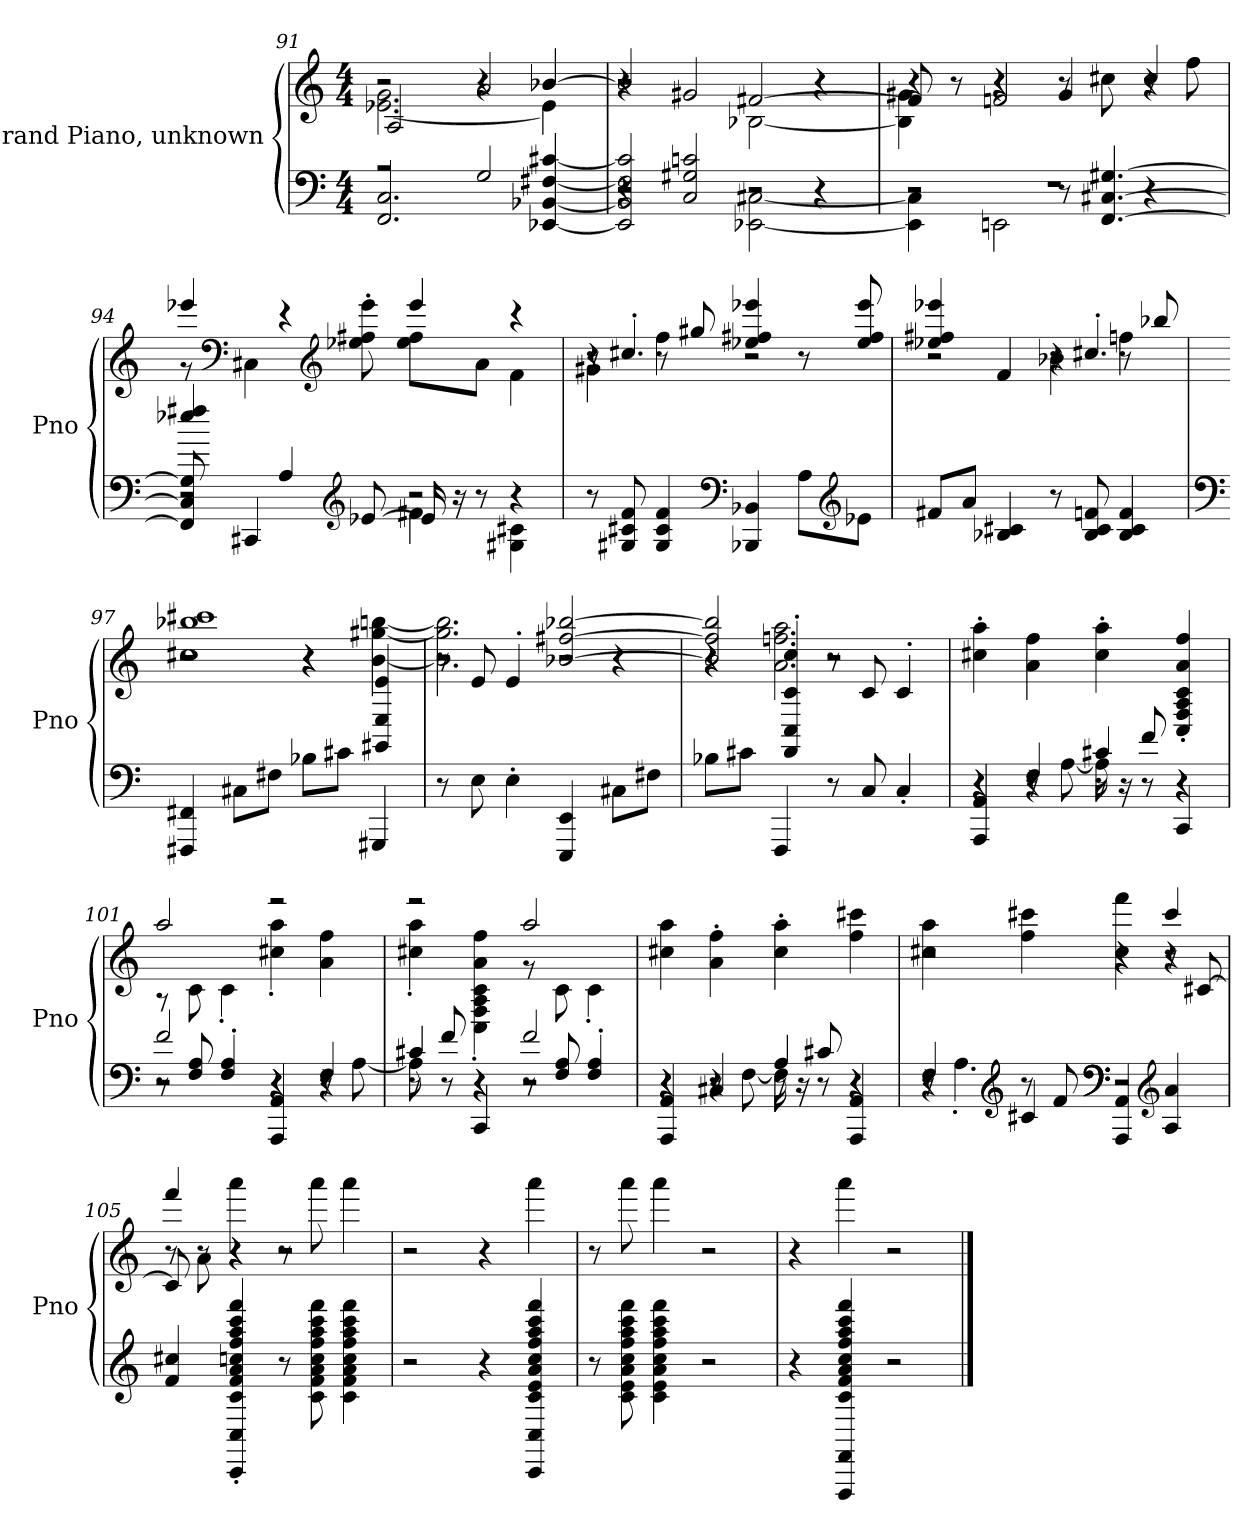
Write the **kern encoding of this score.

**kern	**kern
*part1	*part1
*staff2	*staff1
*I"Grand Piano, unknown	*
*I'Pno	*
*clefF4	*clefG2
*k[]	*k[]
*M4/4	*M4/4
=91	=91
*^	*^
*	*	*	*^
2r	2.FF/ 2.C/	2r	[2.e-X\ 2.g\	2A/
2G/	.	4r	.	2a/
.	[4EE-X/ [4BB-X/ [4F#X/ [4c#X/	[4b-X/	4e-\]	.
!!LO:PB:g=z	!!	!!
=92	=92	=92	=92	=92
*	*^	*	*	*
4r	2r	2EE-/] 2BB-/] 2F#/] 2c#/]	2b-/]	2r	4r
2C/ 2G#X/ 2cn/	.	.	.	.	2g#X/
.	[2EE-X\ [2C#X\	2r	[2f#X/	[2B-X\	.
4r	.	.	.	.	4r
=93	=93	=93	=93	=93	=93
1r	4EE-\] 4C#\]	2r	8f#/]	4B-\] 4g#X\	4r
.	.	.	8r	.	.
.	2EEn\	.	4r	4r	2fn/
.	.	8r	4g#/	8r	.
.	.	[4.FF/ [4.C#X/ [4.G#X/	.	8cc#X\	.
.	4r	.	4cc#/	8r	4r
.	.	.	.	8ff\	.
*	*	*	*	*v	*v
=94	=94	=94	=94	=94
4ee-X/ 4ff#X/	2r	8FF/] 8C#/] 8G#/]	4eee-X/	8r
*	*	*	*clefF4	*
.	.	4CC#X/	.	4C#X\
4A/	.	.	4r	.
*clefG2	*	*	*clefG2	*
.	.	[8e-X/	.	8ee-X\' 8ff#X\' 8eee-\'
2r	4f#X\	16e-/]	4eee-/	8ee-\ 8ff#\L
.	.	16r	.	.
.	.	8r	.	8a\J
.	4G#X\ 4c#X\	4r	4r	4f\
*v	*v	*v	*	*
!!LO:LB:g=z
=95	=95	=95
*	*	*^
8r	4r	4g#X\	8r
8G#X/ 8c#X/ 8f/	.	.	4.cc#X'/
4G#/ 4c#/ 4f/	8r	4ff\	.
.	8gg#X/	.	.
*clefF4	*	*	*
4BBB-X/ 4BB-X/	4ee-X/ 4ff#X/ 4eee-X/	2r	2r
8A\L	8r	.	.
*clefG2	*	*	*
8e-X\J	8ee-/ 8ff#/ 8eee-/	.	.
=96	=96	=96	=96
8f#X/L	4ee-X/ 4ff#X/ 4eee-X/	2r	2r
8a/J	.	.	.
4B-X/ 4c#X/	4f/	.	.
8r	4r	4b-X\	8r
8B-/ 8c#/ 8fn/	.	.	4.cc#X'/
4B-/ 4c#/ 4f/	8r	4ffn\	.
.	8bb-X/	.	.
=97	=97	=97	=97
*clefF4	*	*	*
4FFF#X/ 4FF#X/	1cc#X 1bb-X 1ccc#X	2r	2r
8C#X\L	.	.	.
8F#X\J	.	.	.
8B-X\L	.	4r	4r
8c#X\J	.	.	.
4GGG#X/	.	[4b\ [4gg#X\ [4bbn\	4GG#X/ 4E/ 4e/
!!LO:LB:g=z	!!	!!
=98	=98	=98	=98
8r	2r	2.b\] 2.gg#\] 2.bb\]	8r
8E\	.	.	8e/
4E'\	.	.	4e'/
4EEE/ 4EE/	[2b-X/ [2ff#X/ [2bb-X/	.	2r
8C#X\L	.	4r	.
8F#X\J	.	.	.
=99	=99	=99	=99
8B-X\L	2b-/] 2ff#/] 2bb-/]	4r	4r
8c#X\J	.	.	.
4FFF/	.	2.a\ 2.ffn\ 2.aa\	4FF/' 4C/' 4c/' 4cc/'
8r	2r	.	8r
8C/	.	.	8c/
4C'/	.	.	4c'/
*	*v	*v	*v
=100	=100
*^	*
*	*^	*
4r	4r	4AAA/ 4AA/	4cc#X\' 4aa\'
4F/	8r	4r	4a\ 4ff\
.	[8A\	.	.
4c#X/	16A\]	8r	4cc#\' 4aa\'
.	16r	.	.
.	8r	8f/	.
4r	4r	4CC/	4C/' 4F/' 4A/' 4c/' 4a/' 4ff/'
=101	=101	=101	=101
*	*	*	*^
2f/	2r	8r	2aa/	8r
.	.	8F/ 8A/	.	8c\
.	.	4F/' 4A/'	.	4c'\
4r	4r	4AAA/ 4AA/	2r	4cc#X\' 4aa\'
4F/	8r	4r	.	4a\ 4ff\
.	[8A\	.	.	.
=102	=102	=102	=102	=102
4c#X/	8A\]	8r	2r	4cc#X\' 4aa\'
.	8r	8f/	.	.
4r	4r	4CC/	.	4C\' 4F\' 4A\' 4c\' 4a\' 4ff\'
2f/	2r	8r	2aa/	8r
.	.	8F/ 8A/	.	8c\
.	.	4F/' 4A/'	.	4c'\
*	*	*	*v	*v
!!LO:LB:g=z
=103	=103	=103	=103
4r	4r	4AAA/ 4AA/	4cc#X\ 4aa\
4C#X/	8r	4r	4a\' 4ff\'
.	[8F\	.	.
4A/	16F\]	8r	4cc#\' 4aa\'
.	16r	.	.
.	8r	8c#X/	.
4r	4r	4AAA/ 4AA/	4ff\ 4ccc#X\
=104	=104	=104	=104
*	*	*	*^
*	*	*	*	*^
4F/	8r	4r	2r	4cc#X\ 4aa\	2r
.	4.A'\	.	.	.	.
*clefG2	*	*	*	*	*
4c#X/	.	8r	.	4ff\ 4ccc#X\	.
.	.	8f/	.	.	.
*clefF4	*	*	*	*	*
2r	2r	4AAA/ 4AA/	4r	4cc#\ 4fff\	4r
*clefG2	*	*	*	*	*
.	.	4A/ 4a/	4ccc#/	4r	8r
.	.	.	.	.	[8c#X/
*v	*v	*v	*	*	*
=105	=105	=105	=105
4f/ 4cc#X/	4fff/	8r	8c#/]
.	.	8a\	8r
4CC/' 4C/' 4c/' 4f/' 4a/' 4ccn/' 4ff/' 4aa/' 4ccc/' 4fff/'	4r	4aaa\	4r
8r	2r	8r	2r
8c\ 8f\ 8a\ 8cc\ 8ff\ 8aa\ 8ccc\ 8fff\	.	8aaa\	.
4c\ 4f\ 4a\ 4cc\ 4ff\ 4aa\ 4ccc\ 4fff\	.	4aaa\	.
*	*v	*v	*v
=106	=106
2r	2r
4r	4r
4CC/ 4C/ 4c/ 4e/ 4a/ 4cc/ 4ff/ 4aa/ 4ccc/ 4fff/	4aaa\
=107	=107
8r	8r
8c\ 8e\ 8a\ 8cc\ 8ff\ 8aa\ 8ccc\ 8fff\	8aaa\
4c\ 4e\ 4a\ 4cc\ 4ff\ 4aa\ 4ccc\ 4fff\	4aaa\
2r	2r
=108	=108
4r	4r
4FFF/ 4FF/ 4c/ 4f/ 4a/ 4cc/ 4ff/ 4aa/ 4ccc/ 4fff/	4aaa\
2r	2r
==	==
*-	*-
